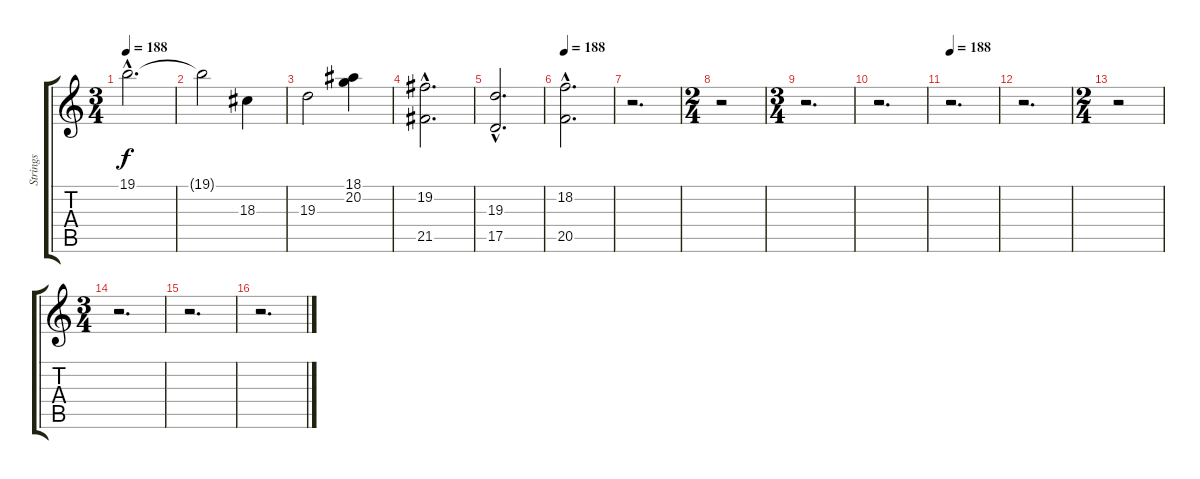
\track ("Strings" "Strings") {instrument stringensemble2}
\staff {score tabs}
\tuning (E4 B3 G3 D3 A2 E2) {hide}
\ts (3 4)
\tempo 188
\clef g2
\ks c
19.1{hac}.2{d dy f} |
19.1{t}.2 18.3.4 |
19.3.2 (18.1 20.2).4 |
(19.2{hac} 21.5{hac}).2{d} |
(19.3{hac} 17.5{hac}).2{d} |
\tempo 188
(18.2{hac} 20.5{hac}).2{d} |
r.2{d} |
\ts (2 4)
r.2 |
\ts (3 4)
r.2{d} |
r.2{d} |
\tempo 188
r.2{d} |
r.2{d} |
\ts (2 4)
r.2 |
\ts (3 4)
r.2{d} |
r.2{d} |
r.2{d}
